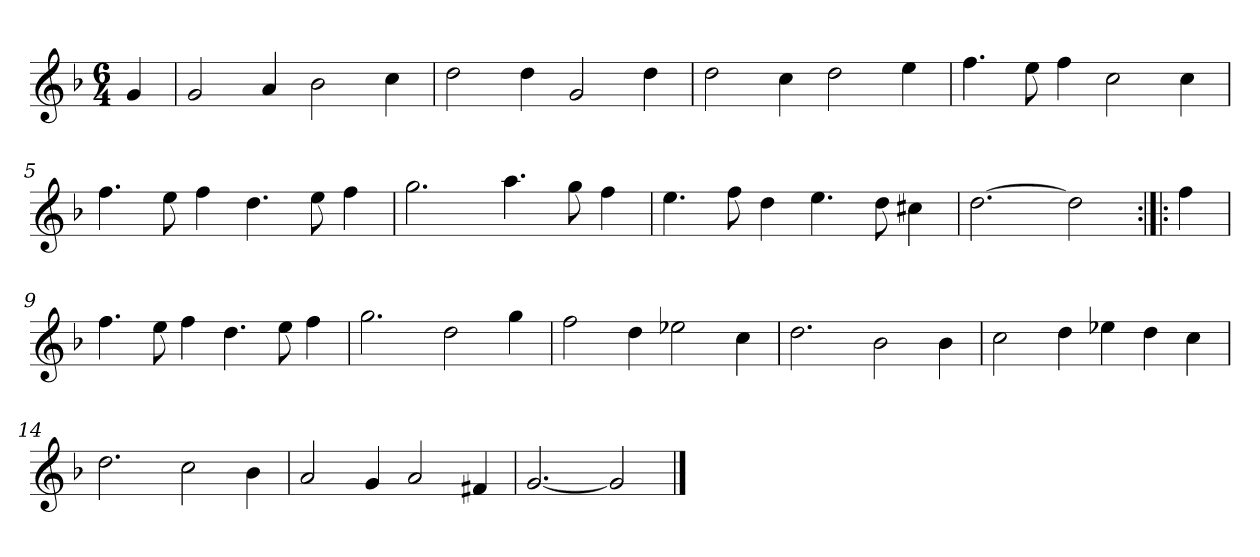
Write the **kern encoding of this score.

**kern
*part1
*staff1
*clefG2
*k[b-]
*G:dor
*M6/4
*MM120
=
4g
=1
2g
4a
2b-
4cc
=2
2dd
4dd
2g
4dd
=3
2dd
4cc
2dd
4ee
=4
4.ff
8ee
4ff
2cc
4cc
=5
4.ff
8ee
4ff
4.dd
8ee
4ff
=6
2.gg
4.aa
8gg
4ff
=7
4.ee
8ff
4dd
4.ee
8dd
4cc#X
=8
[2.dd
2dd]
=:|!|:
4ff
=9
4.ff
8ee
4ff
4.dd
8ee
4ff
=10
2.gg
2dd
4gg
=11
2ff
4dd
2ee-X
4cc
=12
2.dd
2b-
4b-
=13
2cc
4dd
4ee-X
4dd
4cc
=14
2.dd
2cc
4b-
=15
2a
4g
2a
4f#X
=16
[2.g
2g]
==
*-
